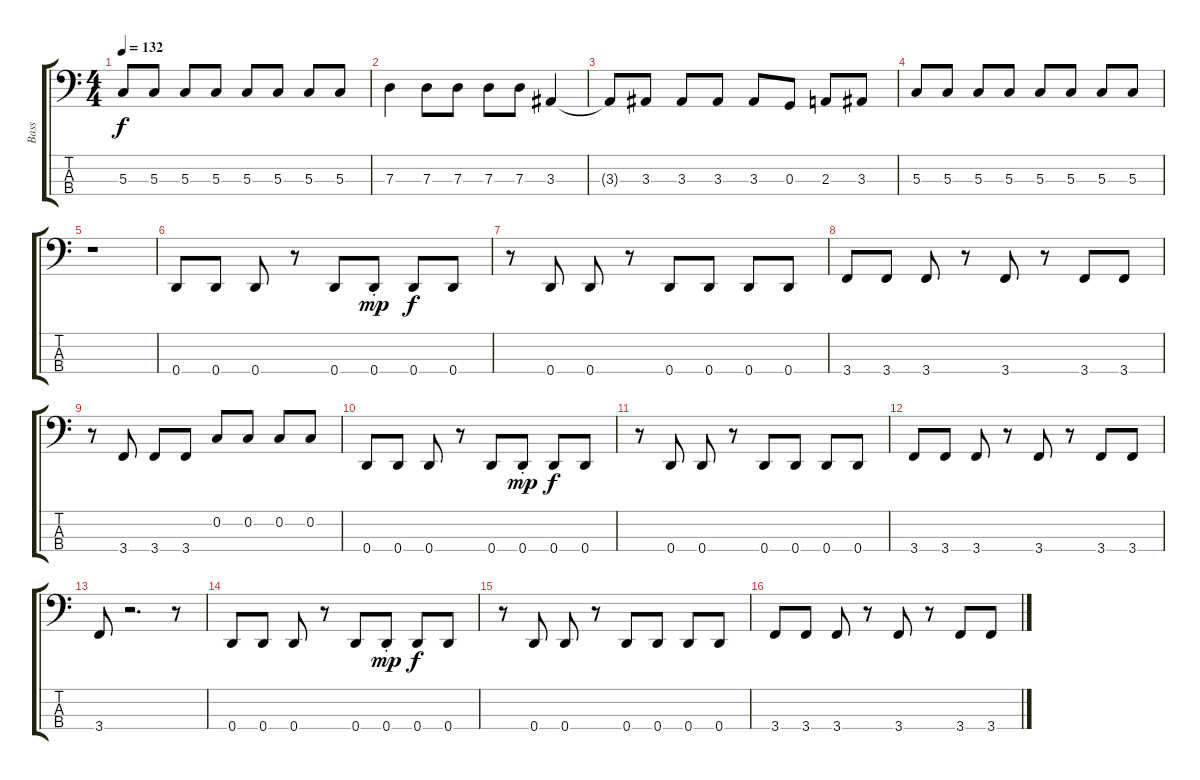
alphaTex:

\track ("Bass" "Bass") {instrument electricbassfinger}
\staff {score tabs}
\tuning (F2 C2 G1 D1) {hide}
\ts (4 4)
\tempo 132
\clef f4
\ks c
5.3{t}.8{dy f} 5.3.8 5.3.8 5.3.8 5.3.8 5.3.8 5.3.8 5.3.8 |
7.3.4 7.3.8 7.3.8 7.3.8 7.3.8 3.3.4 |
3.3{t}.8 3.3.8 3.3.8 3.3.8 3.3.8 0.3.8 2.3.8 3.3.8 |
5.3.8 5.3.8 5.3.8 5.3.8 5.3.8 5.3.8 5.3.8 5.3.8 |
r.1 |
0.4.8 0.4.8 0.4.8 r.8 0.4.8 0.4{st}.8{dy mp} 0.4.8{dy f} 0.4.8 |
r.8 0.4.8 0.4.8 r.8 0.4.8 0.4.8 0.4.8 0.4.8 |
3.4.8 3.4.8 3.4.8 r.8 3.4.8 r.8 3.4.8 3.4.8 |
r.8 3.4.8 3.4.8 3.4.8 0.2.8 0.2.8 0.2.8 0.2.8 |
0.4.8 0.4.8 0.4.8 r.8 0.4.8 0.4{st}.8{dy mp} 0.4.8{dy f} 0.4.8 |
r.8 0.4.8 0.4.8 r.8 0.4.8 0.4.8 0.4.8 0.4.8 |
3.4.8 3.4.8 3.4.8 r.8 3.4.8 r.8 3.4.8 3.4.8 |
3.4.8 r.2{d} r.8 |
0.4.8 0.4.8 0.4.8 r.8 0.4.8 0.4{st}.8{dy mp} 0.4.8{dy f} 0.4.8 |
r.8 0.4.8 0.4.8 r.8 0.4.8 0.4.8 0.4.8 0.4.8 |
3.4.8 3.4.8 3.4.8 r.8 3.4.8 r.8 3.4.8 3.4.8
